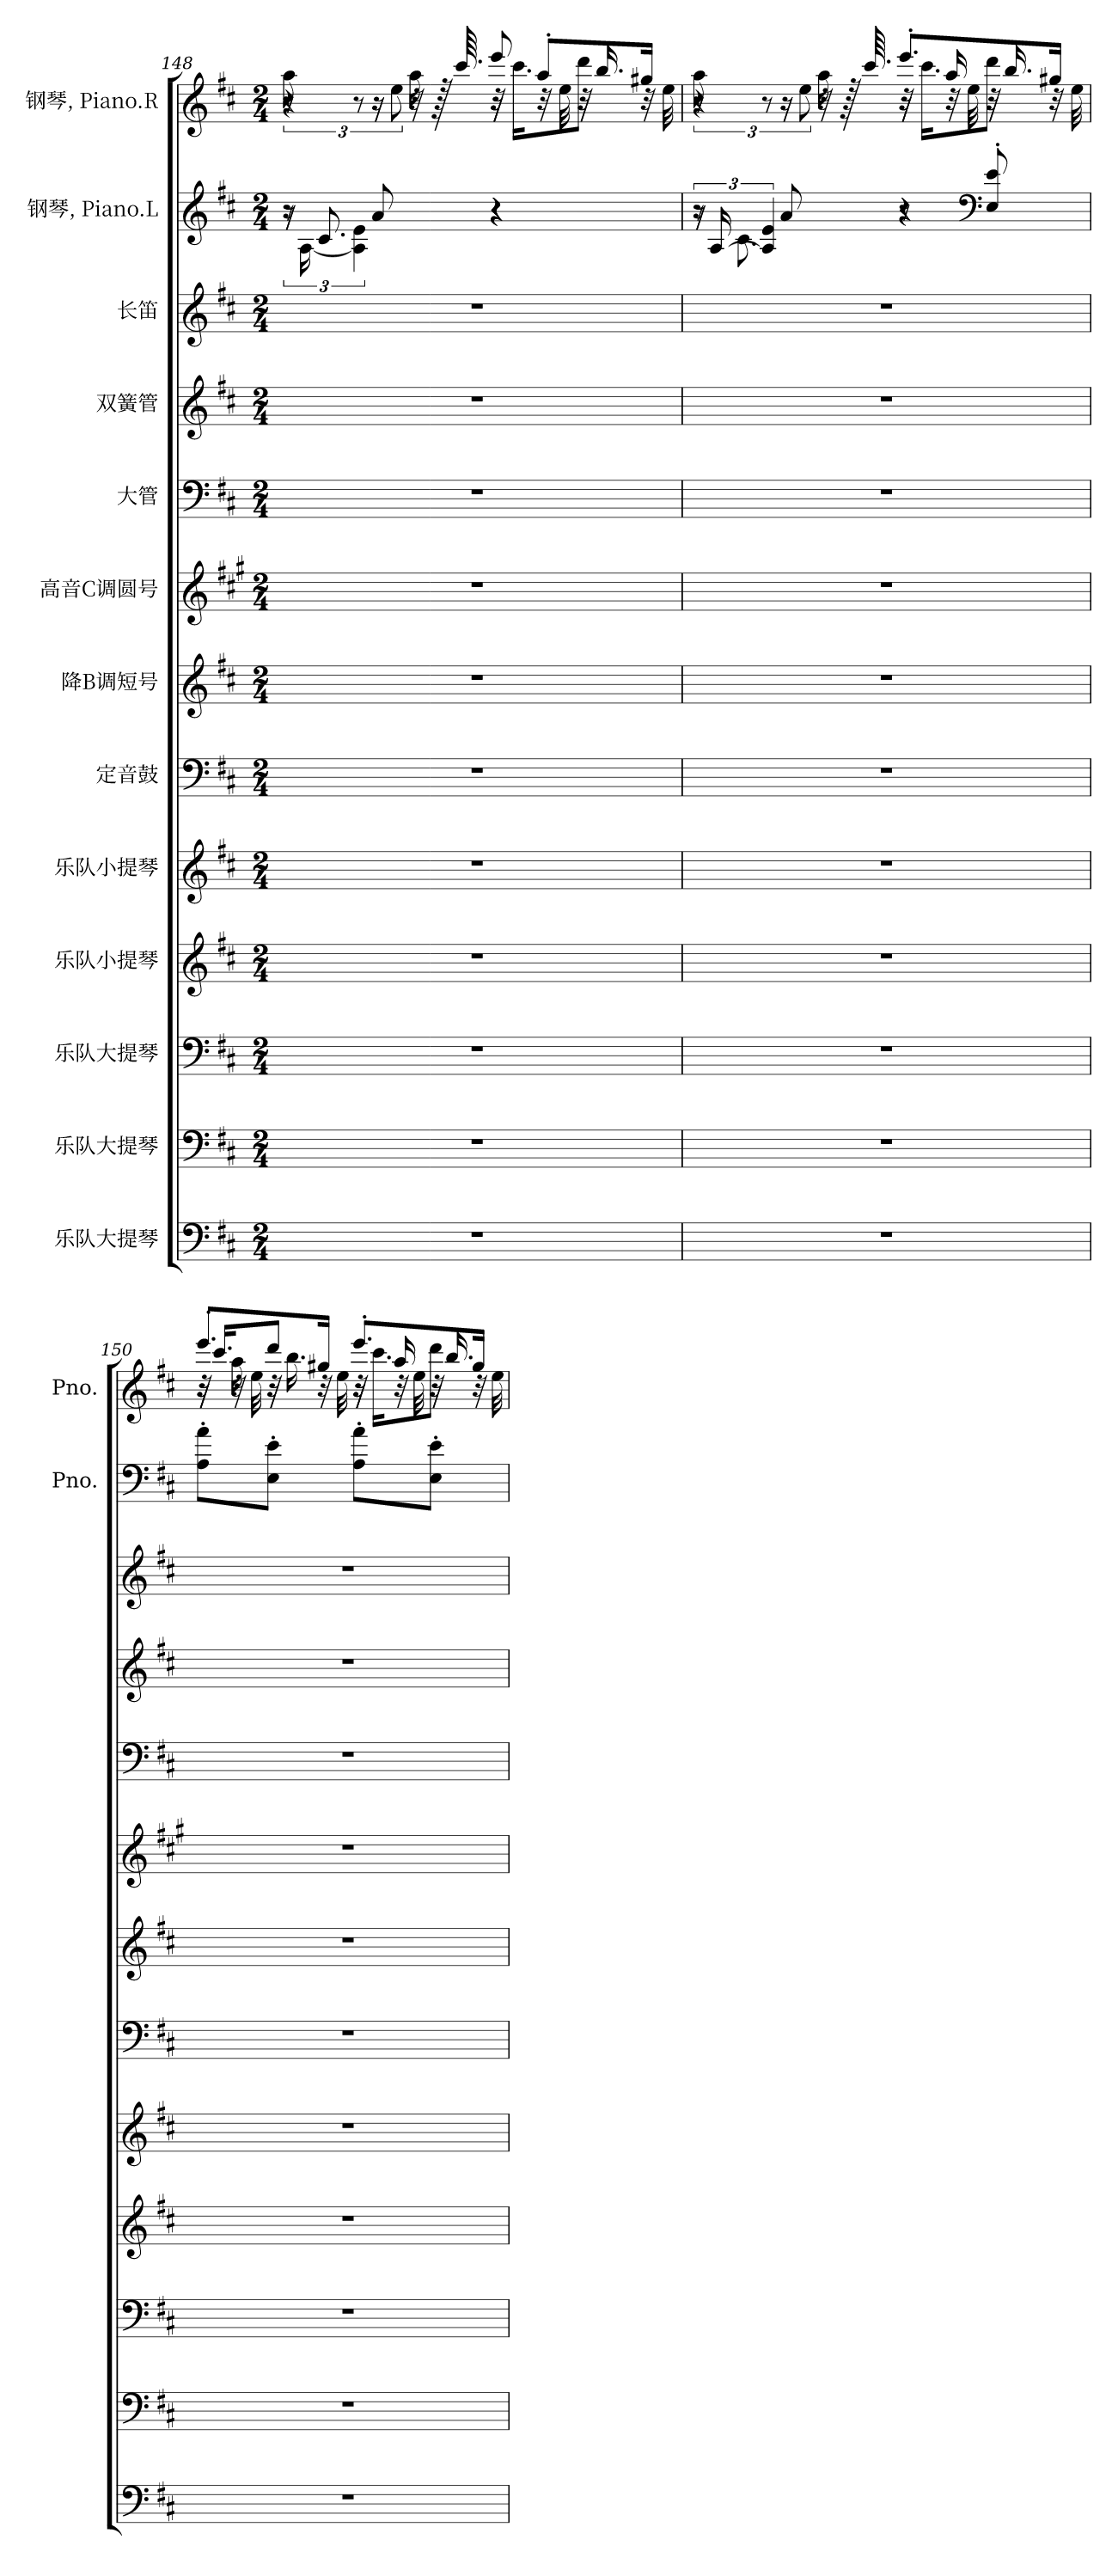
**kern	**kern	**kern	**kern	**kern	**kern	**kern	**kern	**kern	**kern	**kern	**kern	**kern
*part13	*part12	*part11	*part10	*part9	*part8	*part7	*part6	*part5	*part4	*part3	*part2	*part1
*staff13	*staff12	*staff11	*staff10	*staff9	*staff8	*staff7	*staff6	*staff5	*staff4	*staff3	*staff2	*staff1
*I"乐队大提琴	*I"乐队大提琴	*I"乐队大提琴	*I"乐队小提琴	*I"乐队小提琴	*I"定音鼓	*I"降B调短号	*I"高音C调圆号	*I"大管	*I"双簧管	*I"长笛	*I"钢琴, Piano.L	*I"钢琴, Piano.R
*	*	*	*	*	*	*	*	*	*	*	*I'Pno.	*I'Pno.
!!LO:PB:g=z
*clefF4	*clefF4	*clefF4	*clefG2	*clefG2	*clefF4	*clefG2	*clefG2	*clefF4	*clefG2	*clefG2	*clefG2	*clefG2
*	*	*	*	*	*	*ITrd1c2	*ITrd4c7	*	*	*	*	*
*k[f#c#]	*k[f#c#]	*k[f#c#]	*k[f#c#]	*k[f#c#]	*k[f#c#]	*k[]	*k[f#c#]	*k[f#c#]	*k[f#c#]	*k[f#c#]	*k[f#c#]	*k[f#c#]
*M2/4	*M2/4	*M2/4	*M2/4	*M2/4	*M2/4	*M2/4	*M2/4	*M2/4	*M2/4	*M2/4	*M2/4	*M2/4
=148	=148	=148	=148	=148	=148	=148	=148	=148	=148	=148	=148	=148
*	*	*	*	*	*	*	*	*	*	*	*^	*^
*	*	*	*	*	*	*	*	*	*	*	*	*^	*	*^
*	*	*	*	*	*	*	*	*	*	*	*	*	*	*	*	*^
2r	2r	2r	2r	2r	2r	2r	2r	2r	2r	2r	8r	24r	16r	8r	8r	4r	12aa\
.	.	.	.	.	.	.	.	.	.	.	.	[24A\	.	.	.	.	.
.	.	.	.	.	.	.	.	.	.	.	.	.	8.c#/	.	.	.	.
.	.	.	.	.	.	.	.	.	.	.	.	6A\] 6e\	.	.	.	.	12r
.	.	.	.	.	.	.	.	.	.	.	8a/	.	.	16r	16r	.	.
.	.	.	.	.	.	.	.	.	.	.	.	.	.	.	.	.	12ee\
.	.	.	.	.	.	.	.	.	.	.	.	.	.	32r	16aa\	.	.
.	.	.	.	.	.	.	.	.	.	.	.	.	.	128r	.	.	.
.	.	.	.	.	.	.	.	.	.	.	.	.	.	64.ccc#/	.	.	.
.	.	.	.	.	.	.	.	.	.	.	4r	4r	4r	8eee/	32r	16r	16r
.	.	.	.	.	.	.	.	.	.	.	.	.	.	.	16.ccc#\KL	.	.
.	.	.	.	.	.	.	.	.	.	.	.	.	.	.	.	8aa'/L	32r
.	.	.	.	.	.	.	.	.	.	.	.	.	.	.	.	.	32ee\
.	.	.	.	.	.	.	.	.	.	.	.	.	.	32r	8ddd\J	.	16r
.	.	.	.	.	.	.	.	.	.	.	.	.	.	16.bb/	.	.	.
.	.	.	.	.	.	.	.	.	.	.	.	.	.	.	.	16gg#X/Jk	32r
.	.	.	.	.	.	.	.	.	.	.	.	.	.	.	.	.	32ee\
!!LO:PB:g=z	!!	!!	!!
=149	=149	=149	=149	=149	=149	=149	=149	=149	=149	=149	=149	=149	=149	=149	=149	=149	=149
2r	2r	2r	2r	2r	2r	2r	2r	2r	2r	2r	8r	16r	24r	8r	8r	4r	12aa\
.	.	.	.	.	.	.	.	.	.	.	.	.	[24A/	.	.	.	.
.	.	.	.	.	.	.	.	.	.	.	.	8.c#\	.	.	.	.	.
.	.	.	.	.	.	.	.	.	.	.	.	.	6A/] 6e/	.	.	.	12r
.	.	.	.	.	.	.	.	.	.	.	8a/	.	.	16r	16r	.	.
.	.	.	.	.	.	.	.	.	.	.	.	.	.	.	.	.	12ee\
.	.	.	.	.	.	.	.	.	.	.	.	.	.	32r	16aa\	.	.
.	.	.	.	.	.	.	.	.	.	.	.	.	.	128r	.	.	.
.	.	.	.	.	.	.	.	.	.	.	.	.	.	64.ccc#/	.	.	.
.	.	.	.	.	.	.	.	.	.	.	4r	4r	8r	8.eee'/L	32r	16r	16r
.	.	.	.	.	.	.	.	.	.	.	.	.	.	.	16.ccc#\KL	.	.
.	.	.	.	.	.	.	.	.	.	.	.	.	.	.	.	16aa/	32r
.	.	.	.	.	.	.	.	.	.	.	.	.	.	.	.	.	32ee\
*	*	*	*	*	*	*	*	*	*	*	*clefF4	*	*	*	*	*	*
.	.	.	.	.	.	.	.	.	.	.	.	.	8E/' 8e/'	.	8ddd\J	32r	16r
.	.	.	.	.	.	.	.	.	.	.	.	.	.	.	.	16.bb/	.
.	.	.	.	.	.	.	.	.	.	.	.	.	.	16gg#X/Jk	.	.	32r
.	.	.	.	.	.	.	.	.	.	.	.	.	.	.	.	.	32ee\
*	*	*	*	*	*	*	*	*	*	*	*v	*v	*v	*	*	*	*
!!LO:PB:g=z	!!	!!	!!
=150	=150	=150	=150	=150	=150	=150	=150	=150	=150	=150	=150	=150	=150	=150	=150
2r	2r	2r	2r	2r	2r	2r	2r	2r	2r	2r	8A\' 8a\'L	32r	16r	8.eee'/L	16r
.	.	.	.	.	.	.	.	.	.	.	.	16.ccc#/KL	.	.	.
.	.	.	.	.	.	.	.	.	.	.	.	.	16aa\	.	32r
.	.	.	.	.	.	.	.	.	.	.	.	.	.	.	32ee\
.	.	.	.	.	.	.	.	.	.	.	8E\' 8e\'J	8ddd/J	32r	.	16r
.	.	.	.	.	.	.	.	.	.	.	.	.	16.bb\	.	.
.	.	.	.	.	.	.	.	.	.	.	.	.	.	16gg#X/Jk	32r
.	.	.	.	.	.	.	.	.	.	.	.	.	.	.	32ee\
.	.	.	.	.	.	.	.	.	.	.	8A\' 8a\'L	8.eee'/L	32r	16r	16r
.	.	.	.	.	.	.	.	.	.	.	.	.	16.ccc#\KL	.	.
.	.	.	.	.	.	.	.	.	.	.	.	.	.	16aa/	32r
.	.	.	.	.	.	.	.	.	.	.	.	.	.	.	32ee\
.	.	.	.	.	.	.	.	.	.	.	8E\' 8e\'J	.	8ddd\J	32r	16r
.	.	.	.	.	.	.	.	.	.	.	.	.	.	16.bb/	.
.	.	.	.	.	.	.	.	.	.	.	.	16gg#/Jk	.	.	32r
.	.	.	.	.	.	.	.	.	.	.	.	.	.	.	32ee\
*	*	*	*	*	*	*	*	*	*	*	*	*v	*v	*v	*v
=	=	=	=	=	=	=	=	=	=	=	=	=
*-	*-	*-	*-	*-	*-	*-	*-	*-	*-	*-	*-	*-
